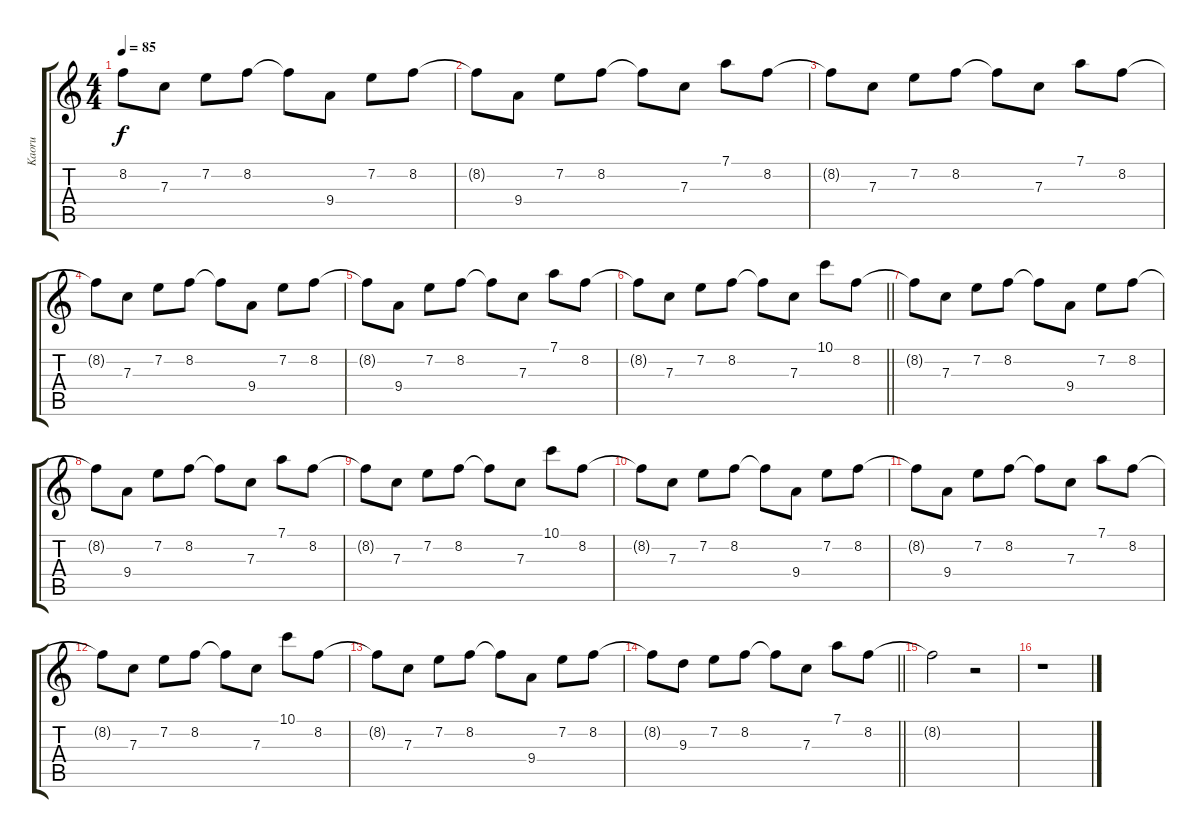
\track ("Kaoru" "Kaoru") {instrument electricguitarclean}
\staff {score tabs}
\tuning (D4 A3 F3 C3 G2 D2) {hide}
\ts (4 4)
\tempo 85
\clef g2
\ks c
8.2{t}.8{dy f} 7.3.8 7.2.8 8.2.8 8.2{t}.8 9.4.8 7.2.8 8.2.8 |
8.2{t}.8 9.4.8 7.2.8 8.2.8 8.2{t}.8 7.3.8 7.1.8 8.2.8 |
8.2{t}.8 7.3.8 7.2.8 8.2.8 8.2{t}.8 7.3.8 7.1.8 8.2.8 |
8.2{t}.8 7.3.8 7.2.8 8.2.8 8.2{t}.8 9.4.8 7.2.8 8.2.8 |
8.2{t}.8 9.4.8 7.2.8 8.2.8 8.2{t}.8 7.3.8 7.1.8 8.2.8 |
\barLineRight lightlight
8.2{t}.8 7.3.8 7.2.8 8.2.8 8.2{t}.8 7.3.8 10.1.8 8.2.8 |
8.2{t}.8 7.3.8 7.2.8 8.2.8 8.2{t}.8 9.4.8 7.2.8 8.2.8 |
8.2{t}.8 9.4.8 7.2.8 8.2.8 8.2{t}.8 7.3.8 7.1.8 8.2.8 |
8.2{t}.8 7.3.8 7.2.8 8.2.8 8.2{t}.8 7.3.8 10.1.8 8.2.8 |
8.2{t}.8 7.3.8 7.2.8 8.2.8 8.2{t}.8 9.4.8 7.2.8 8.2.8 |
8.2{t}.8 9.4.8 7.2.8 8.2.8 8.2{t}.8 7.3.8 7.1.8 8.2.8 |
8.2{t}.8 7.3.8 7.2.8 8.2.8 8.2{t}.8 7.3.8 10.1.8 8.2.8 |
8.2{t}.8 7.3.8 7.2.8 8.2.8 8.2{t}.8 9.4.8 7.2.8 8.2.8 |
\barLineRight lightlight
8.2{t}.8 9.3.8 7.2.8 8.2.8 8.2{t}.8 7.3.8 7.1.8 8.2.8 |
8.2{t}.2 r.2 |
r.1
